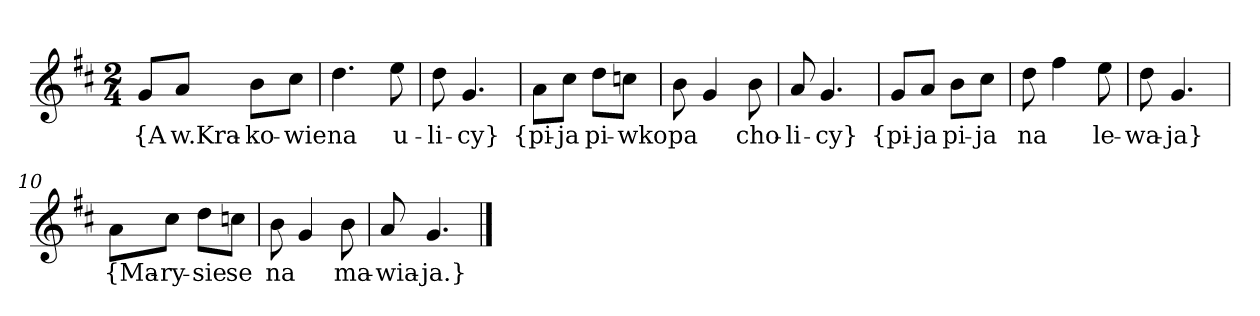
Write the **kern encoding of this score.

**kern	**text
*part1	*part1
*staff1	*staff1
*clefG2	*
*k[f#c#]	*
*M2/4	*
=	=
8g/L	{A
8a/J	w.Kra-
8b\L	-ko-
8cc#\J	-wie
=2	=2
4.dd	na
8ee	u-
=3	=3
8dd	-li-
4.g	-cy}
=4y	=4y
8a\L	{pi-
8cc#\J	-ja
8dd\L	pi-
8ccn\J	-wko
=5	=5
8b	pa
4g	--
8b	-cho-
=6	=6
8a	-li-
4.g	-cy}
=7y	=7y
8g/L	{pi-
8a/J	-ja
8b\L	pi-
8cc#\J	-ja
=8	=8
8dd	na
4ff#	--
8ee	-le-
=9	=9
8dd	-wa-
4.g	-ja}
=10y	=10y
8a\L	{Ma-
8cc#\J	-ry-
8dd\L	-sie
8ccn\J	se
=11	=11
8b	na
4g	--
8b	-ma-
=12	=12
8a	-wia-
4.g	-ja.}
==	==
*-	*-
